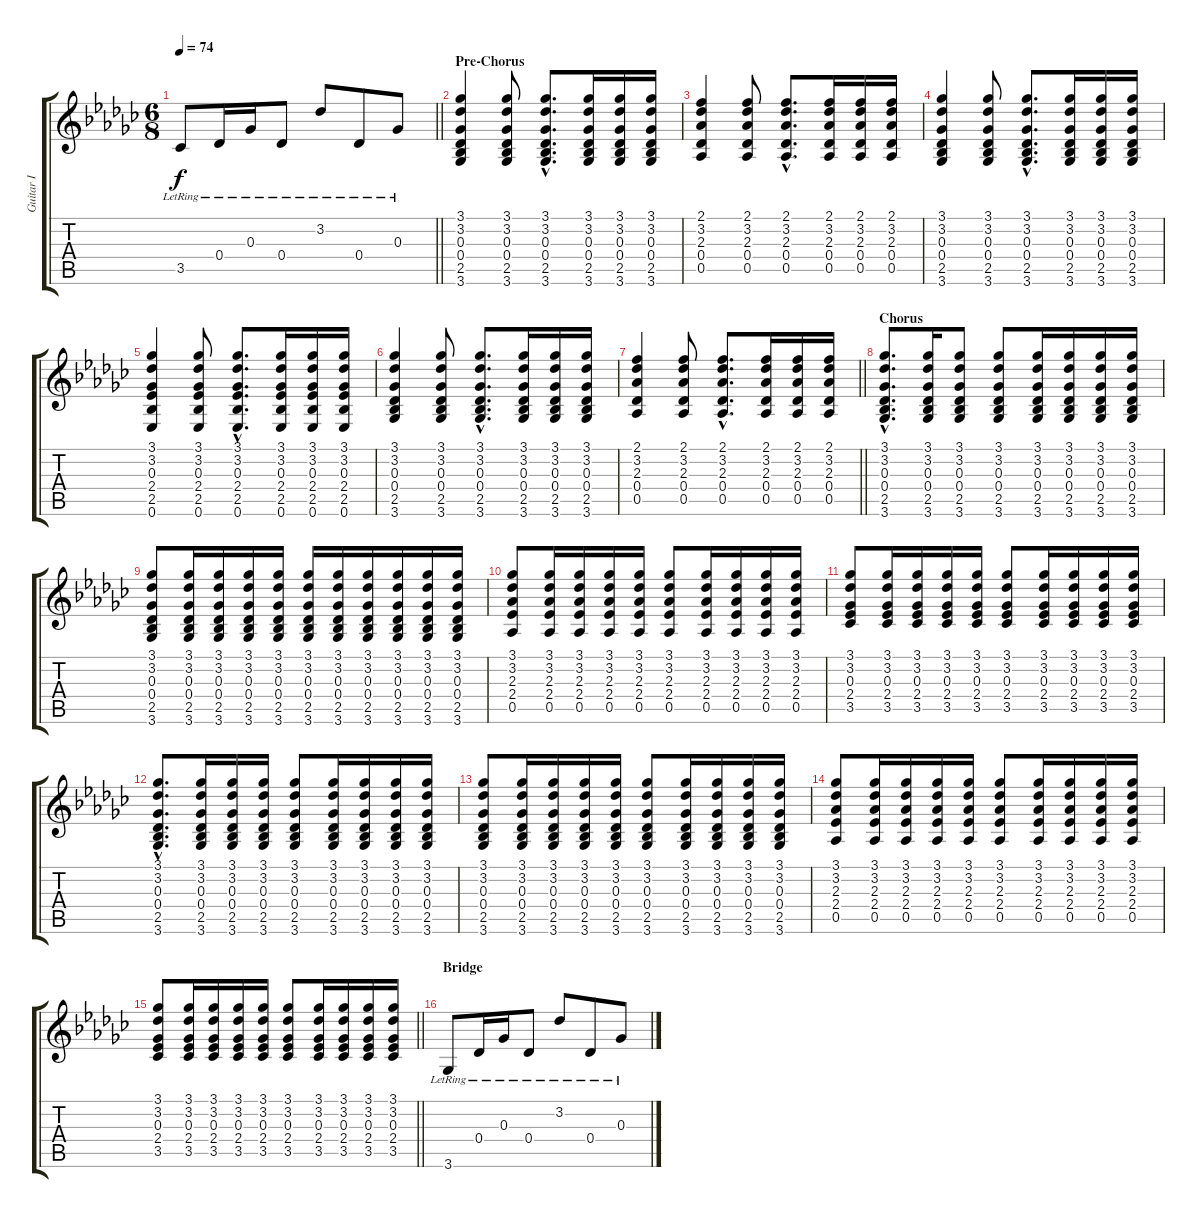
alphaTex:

\track ("Guitar I" "Guitar I") {instrument acousticguitarsteel}
\staff {score tabs}
\tuning (Eb4 Bb3 Gb3 Db3 Ab2 Eb2) {hide}
\ts (6 8)
\tempo 74
\clef g2
\barLineRight lightlight
\ks gb
3.5{lr}.8{dy f} 0.4{lr}.16 0.3{lr}.16 0.4{lr}.8 3.2{lr}.8 0.4{lr}.8 0.3{lr}.8 |
\section ("" "Pre-Chorus")
(3.1 3.2 0.3 0.4 2.5 3.6).4 (3.1 3.2 0.3 0.4 2.5 3.6).8 (3.1{hac} 3.2{hac} 0.3{hac} 0.4{hac} 2.5{hac} 3.6{hac}).8{d} (3.1 3.2 0.3 0.4 2.5 3.6).16 (3.1 3.2 0.3 0.4 2.5 3.6).16 (3.1 3.2 0.3 0.4 2.5 3.6).16 |
(2.1 3.2 2.3 0.4 0.5).4 (2.1 3.2 2.3 0.4 0.5).8 (2.1{hac} 3.2{hac} 2.3{hac} 0.4{hac} 0.5{hac}).8{d} (2.1 3.2 2.3 0.4 0.5).16 (2.1 3.2 2.3 0.4 0.5).16 (2.1 3.2 2.3 0.4 0.5).16 |
(3.1 3.2 0.3 0.4 2.5 3.6).4 (3.1 3.2 0.3 0.4 2.5 3.6).8 (3.1{hac} 3.2{hac} 0.3{hac} 0.4{hac} 2.5{hac} 3.6{hac}).8{d} (3.1 3.2 0.3 0.4 2.5 3.6).16 (3.1 3.2 0.3 0.4 2.5 3.6).16 (3.1 3.2 0.3 0.4 2.5 3.6).16 |
(3.1 3.2 0.3 2.4 2.5 0.6).4 (3.1 3.2 0.3 2.4 2.5 0.6).8 (3.1{hac} 3.2{hac} 0.3{hac} 2.4{hac} 2.5{hac} 0.6{hac}).8{d} (3.1 3.2 0.3 2.4 2.5 0.6).16 (3.1 3.2 0.3 2.4 2.5 0.6).16 (3.1 3.2 0.3 2.4 2.5 0.6).16 |
(3.1 3.2 0.3 0.4 2.5 3.6).4 (3.1 3.2 0.3 0.4 2.5 3.6).8 (3.1{hac} 3.2{hac} 0.3{hac} 0.4{hac} 2.5{hac} 3.6{hac}).8{d} (3.1 3.2 0.3 0.4 2.5 3.6).16 (3.1 3.2 0.3 0.4 2.5 3.6).16 (3.1 3.2 0.3 0.4 2.5 3.6).16 |
\barLineRight lightlight
(2.1 3.2 2.3 0.4 0.5).4 (2.1 3.2 2.3 0.4 0.5).8 (2.1{hac} 3.2{hac} 2.3{hac} 0.4{hac} 0.5{hac}).8{d} (2.1 3.2 2.3 0.4 0.5).16 (2.1 3.2 2.3 0.4 0.5).16 (2.1 3.2 2.3 0.4 0.5).16 |
\section ("" "Chorus")
(3.1{hac} 3.2{hac} 0.3{hac} 0.4{hac} 2.5{hac} 3.6{hac}).8{d} (3.1 3.2 0.3 0.4 2.5 3.6).16 (3.1 3.2 0.3 0.4 2.5 3.6).8 (3.1 3.2 0.3 0.4 2.5 3.6).8 (3.1 3.2 0.3 0.4 2.5 3.6).16 (3.1 3.2 0.3 0.4 2.5 3.6).16 (3.1 3.2 0.3 0.4 2.5 3.6).16 (3.1 3.2 0.3 0.4 2.5 3.6).16 |
(3.1 3.2 0.3 0.4 2.5 3.6).8 (3.1 3.2 0.3 0.4 2.5 3.6).16 (3.1 3.2 0.3 0.4 2.5 3.6).16 (3.1 3.2 0.3 0.4 2.5 3.6).16 (3.1 3.2 0.3 0.4 2.5 3.6).16 (3.1 3.2 0.3 0.4 2.5 3.6).16 (3.1 3.2 0.3 0.4 2.5 3.6).16 (3.1 3.2 0.3 0.4 2.5 3.6).16 (3.1 3.2 0.3 0.4 2.5 3.6).16 (3.1 3.2 0.3 0.4 2.5 3.6).16 (3.1 3.2 0.3 0.4 2.5 3.6).16 |
(3.1 3.2 2.3 2.4 0.5).8 (3.1 3.2 2.3 2.4 0.5).16 (3.1 3.2 2.3 2.4 0.5).16 (3.1 3.2 2.3 2.4 0.5).16 (3.1 3.2 2.3 2.4 0.5).16 (3.1 3.2 2.3 2.4 0.5).8 (3.1 3.2 2.3 2.4 0.5).16 (3.1 3.2 2.3 2.4 0.5).16 (3.1 3.2 2.3 2.4 0.5).16 (3.1 3.2 2.3 2.4 0.5).16 |
(3.1 3.2 0.3 2.4 3.5).8 (3.1 3.2 0.3 2.4 3.5).16 (3.1 3.2 0.3 2.4 3.5).16 (3.1 3.2 0.3 2.4 3.5).16 (3.1 3.2 0.3 2.4 3.5).16 (3.1 3.2 0.3 2.4 3.5).8 (3.1 3.2 0.3 2.4 3.5).16 (3.1 3.2 0.3 2.4 3.5).16 (3.1 3.2 0.3 2.4 3.5).16 (3.1 3.2 0.3 2.4 3.5).16 |
(3.1{hac} 3.2{hac} 0.3{hac} 0.4{hac} 2.5{hac} 3.6{hac}).8{d} (3.1 3.2 0.3 0.4 2.5 3.6).16 (3.1 3.2 0.3 0.4 2.5 3.6).16 (3.1 3.2 0.3 0.4 2.5 3.6).16 (3.1 3.2 0.3 0.4 2.5 3.6).8 (3.1 3.2 0.3 0.4 2.5 3.6).16 (3.1 3.2 0.3 0.4 2.5 3.6).16 (3.1 3.2 0.3 0.4 2.5 3.6).16 (3.1 3.2 0.3 0.4 2.5 3.6).16 |
(3.1 3.2 0.3 0.4 2.5 3.6).8 (3.1 3.2 0.3 0.4 2.5 3.6).16 (3.1 3.2 0.3 0.4 2.5 3.6).16 (3.1 3.2 0.3 0.4 2.5 3.6).16 (3.1 3.2 0.3 0.4 2.5 3.6).16 (3.1 3.2 0.3 0.4 2.5 3.6).8 (3.1 3.2 0.3 0.4 2.5 3.6).16 (3.1 3.2 0.3 0.4 2.5 3.6).16 (3.1 3.2 0.3 0.4 2.5 3.6).16 (3.1 3.2 0.3 0.4 2.5 3.6).16 |
(3.1 3.2 2.3 2.4 0.5).8 (3.1 3.2 2.3 2.4 0.5).16 (3.1 3.2 2.3 2.4 0.5).16 (3.1 3.2 2.3 2.4 0.5).16 (3.1 3.2 2.3 2.4 0.5).16 (3.1 3.2 2.3 2.4 0.5).8 (3.1 3.2 2.3 2.4 0.5).16 (3.1 3.2 2.3 2.4 0.5).16 (3.1 3.2 2.3 2.4 0.5).16 (3.1 3.2 2.3 2.4 0.5).16 |
\barLineRight lightlight
(3.1 3.2 0.3 2.4 3.5).8 (3.1 3.2 0.3 2.4 3.5).16 (3.1 3.2 0.3 2.4 3.5).16 (3.1 3.2 0.3 2.4 3.5).16 (3.1 3.2 0.3 2.4 3.5).16 (3.1 3.2 0.3 2.4 3.5).8 (3.1 3.2 0.3 2.4 3.5).16 (3.1 3.2 0.3 2.4 3.5).16 (3.1 3.2 0.3 2.4 3.5).16 (3.1 3.2 0.3 2.4 3.5).16 |
\section ("" "Bridge")
3.6{lr}.8 0.4{lr}.16 0.3{lr}.16 0.4{lr}.8 3.2{lr}.8 0.4{lr}.8 0.3{lr}.8
